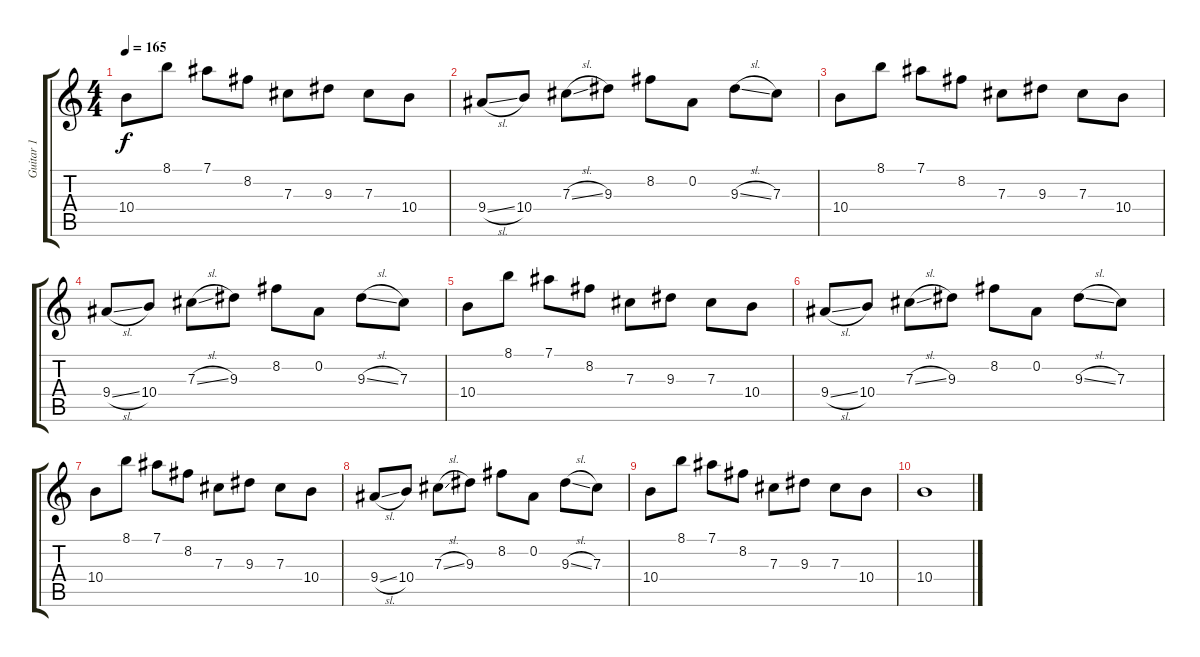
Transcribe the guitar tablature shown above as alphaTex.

\track ("Guitar 1" "Guitar 1") {instrument distortionguitar}
\staff {score tabs}
\tuning (Eb4 Bb3 Gb3 Db3 Ab2 Db2) {hide}
\ts (4 4)
\tempo 165
\clef g2
\ks c
10.4.8{dy f} 8.1.8 7.1.8 8.2.8 7.3.8 9.3.8 7.3.8 10.4.8 |
9.4{sl}.8 10.4.8 7.3{sl}.8 9.3.8 8.2.8 0.2.8 9.3{sl}.8 7.3.8 |
10.4.8 8.1.8 7.1.8 8.2.8 7.3.8 9.3.8 7.3.8 10.4.8 |
9.4{sl}.8 10.4.8 7.3{sl}.8 9.3.8 8.2.8 0.2.8 9.3{sl}.8 7.3.8 |
10.4.8 8.1.8 7.1.8 8.2.8 7.3.8 9.3.8 7.3.8 10.4.8 |
9.4{sl}.8 10.4.8 7.3{sl}.8 9.3.8 8.2.8 0.2.8 9.3{sl}.8 7.3.8 |
10.4.8 8.1.8 7.1.8 8.2.8 7.3.8 9.3.8 7.3.8 10.4.8 |
9.4{sl}.8 10.4.8 7.3{sl}.8 9.3.8 8.2.8 0.2.8 9.3{sl}.8 7.3.8 |
10.4.8 8.1.8 7.1.8 8.2.8 7.3.8 9.3.8 7.3.8 10.4.8 |
10.4.1
